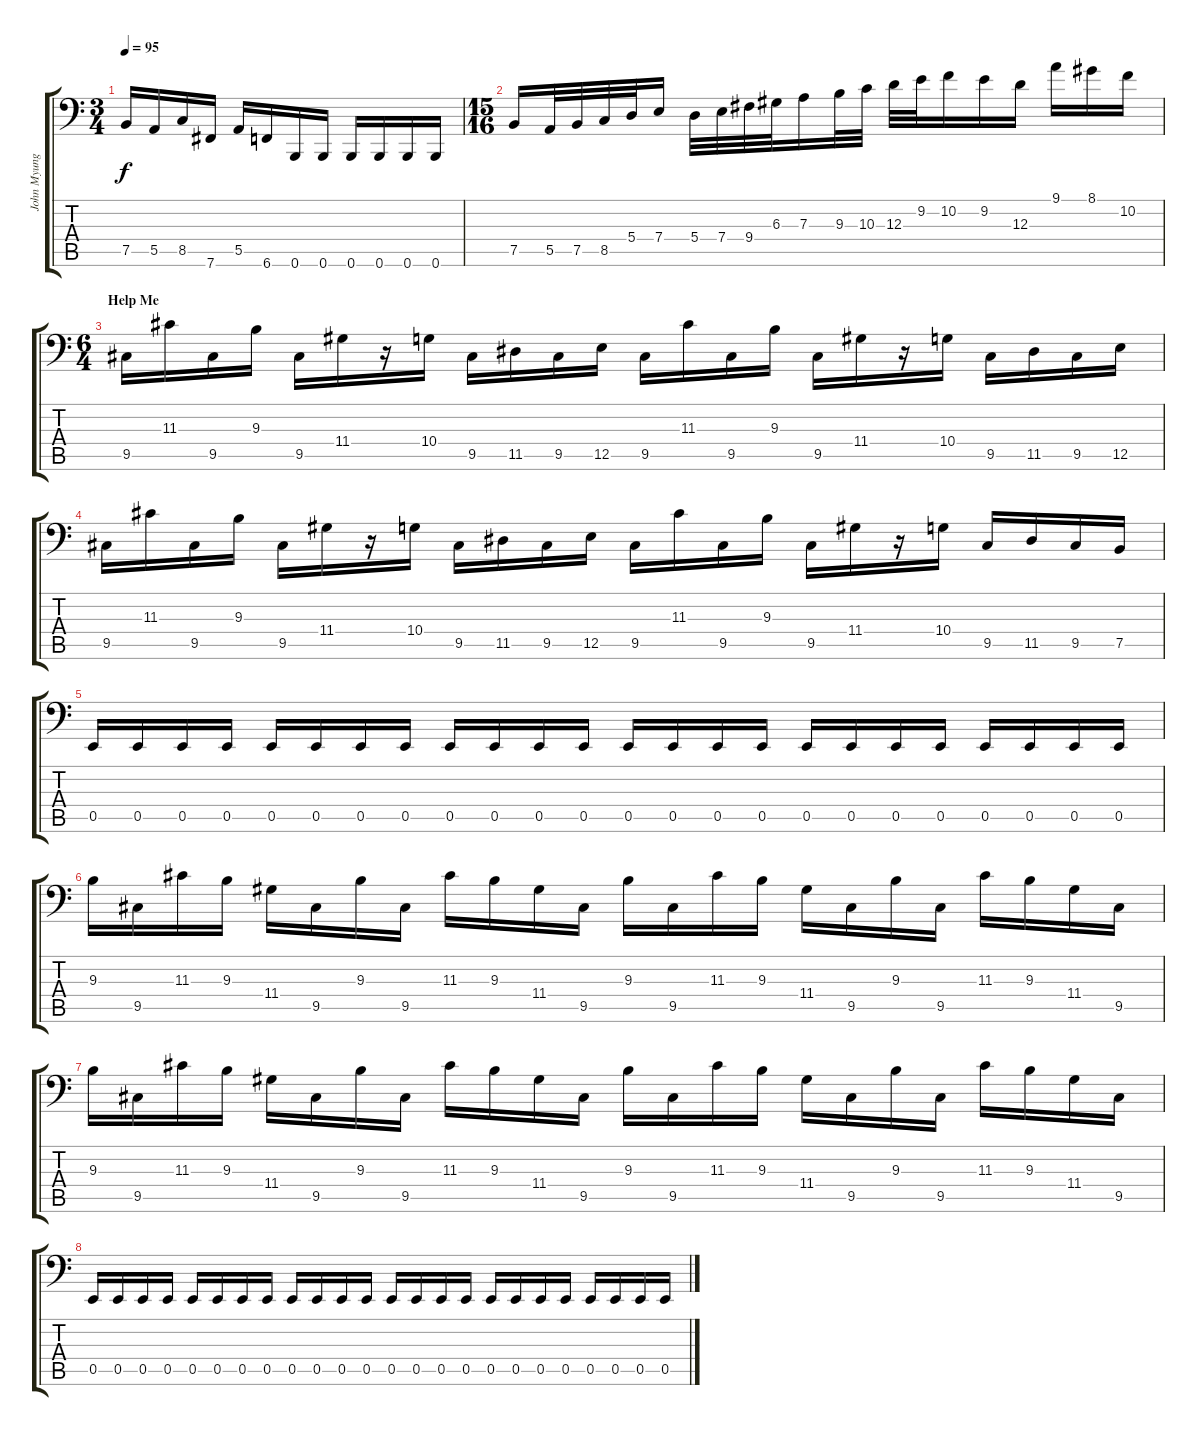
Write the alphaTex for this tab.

\track ("John Myung" "John Myung") {instrument electricbassfinger}
\staff {score tabs}
\tuning (C3 G2 D2 A1 E1 B0) {hide}
\ts (3 4)
\tempo 95
\clef f4
\ks c
7.5.16{dy f} 5.5.16 8.5.16 7.6.16 5.5.16 6.6.16 0.6.16 0.6.16 0.6.16 0.6.16 0.6.16 0.6.16 |
\ts (15 16)
7.5.16 5.5.32 7.5.32 8.5.32 5.4.32 7.4.16 5.4.32 7.4.32 9.4.32 6.3.32 7.3.16 9.3.32 10.3.32 12.3.32 9.2.32 10.2.16 9.2.16 12.3.16 9.1.16 8.1.16 10.2.16 |
\ts (6 4)
\section ("" "Help Me")
9.5.16 11.3.16 9.5.16 9.3.16 9.5.16 11.4.16 r.16 10.4.16 9.5.16 11.5.16 9.5.16 12.5.16 9.5.16 11.3.16 9.5.16 9.3.16 9.5.16 11.4.16 r.16 10.4.16 9.5.16 11.5.16 9.5.16 12.5.16 |
9.5.16 11.3.16 9.5.16 9.3.16 9.5.16 11.4.16 r.16 10.4.16 9.5.16 11.5.16 9.5.16 12.5.16 9.5.16 11.3.16 9.5.16 9.3.16 9.5.16 11.4.16 r.16 10.4.16 9.5.16 11.5.16 9.5.16 7.5.16 |
0.5.16 0.5.16 0.5.16 0.5.16 0.5.16 0.5.16 0.5.16 0.5.16 0.5.16 0.5.16 0.5.16 0.5.16 0.5.16 0.5.16 0.5.16 0.5.16 0.5.16 0.5.16 0.5.16 0.5.16 0.5.16 0.5.16 0.5.16 0.5.16 |
9.3.16 9.5.16 11.3.16 9.3.16 11.4.16 9.5.16 9.3.16 9.5.16 11.3.16 9.3.16 11.4.16 9.5.16 9.3.16 9.5.16 11.3.16 9.3.16 11.4.16 9.5.16 9.3.16 9.5.16 11.3.16 9.3.16 11.4.16 9.5.16 |
9.3.16 9.5.16 11.3.16 9.3.16 11.4.16 9.5.16 9.3.16 9.5.16 11.3.16 9.3.16 11.4.16 9.5.16 9.3.16 9.5.16 11.3.16 9.3.16 11.4.16 9.5.16 9.3.16 9.5.16 11.3.16 9.3.16 11.4.16 9.5.16 |
0.5.16 0.5.16 0.5.16 0.5.16 0.5.16 0.5.16 0.5.16 0.5.16 0.5.16 0.5.16 0.5.16 0.5.16 0.5.16 0.5.16 0.5.16 0.5.16 0.5.16 0.5.16 0.5.16 0.5.16 0.5.16 0.5.16 0.5.16 0.5.16
